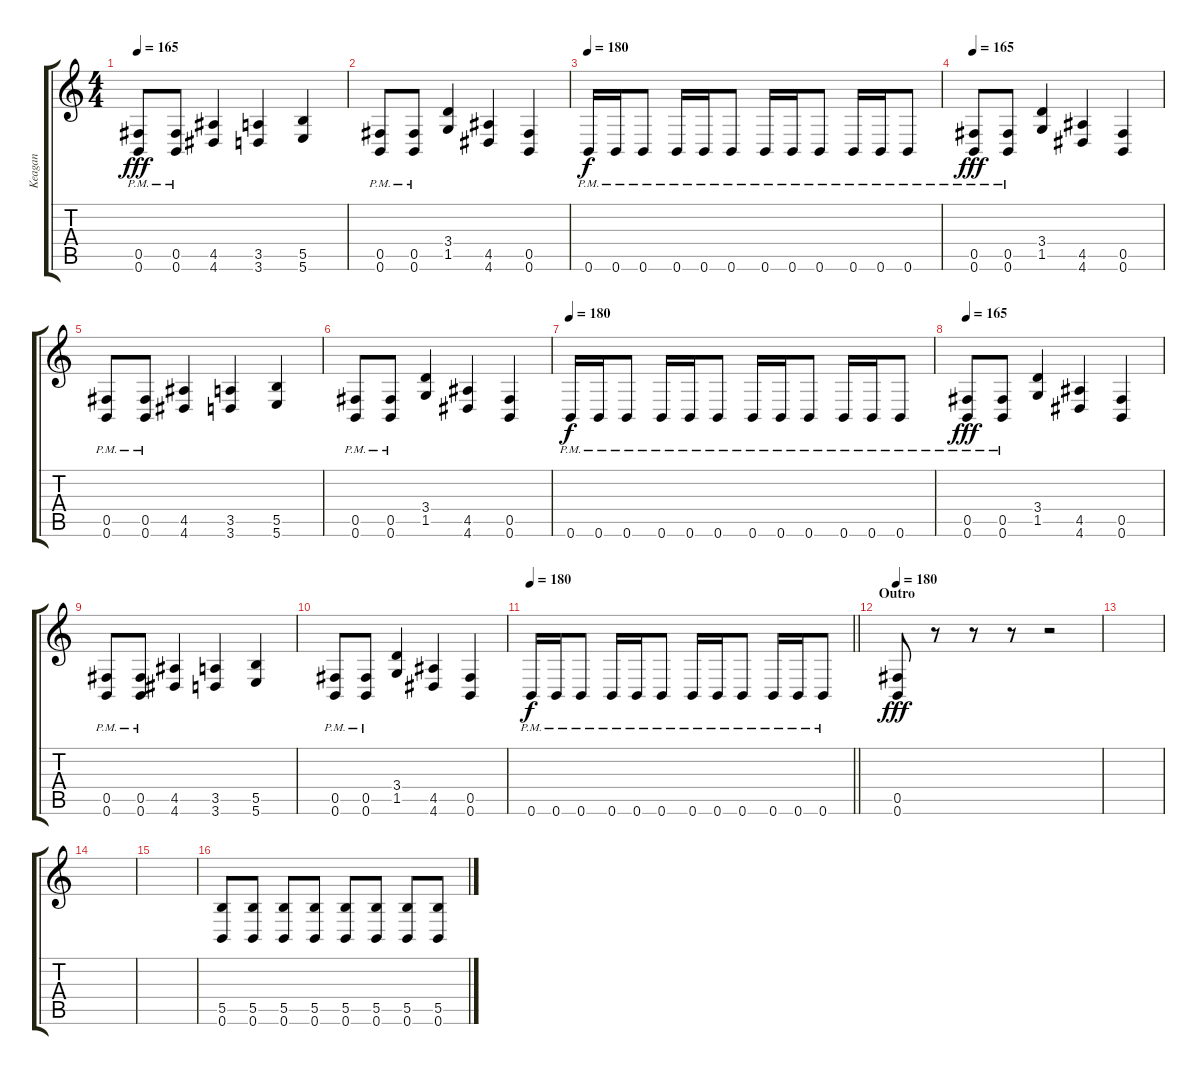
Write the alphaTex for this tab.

\track ("Keagan" "Keagan") {instrument overdrivenguitar}
\staff {score tabs}
\tuning (Db4 Ab3 E3 B2 Gb2 B1) {hide}
\ts (4 4)
\tempo 165
\clef g2
\ks c
(0.5{pm} 0.6{pm}).8{dy fff} (0.5{pm} 0.6{pm}).8 (4.5 4.6).4 (3.5 3.6).4 (5.5 5.6).4 |
(0.5{pm} 0.6{pm}).8 (0.5{pm} 0.6{pm}).8 (3.4 1.5).4 (4.5 4.6).4 (0.5 0.6).4 |
\tempo 180
0.6{pm}.16{dy f} 0.6{pm}.16 0.6{pm}.8 0.6{pm}.16 0.6{pm}.16 0.6{pm}.8 0.6{pm}.16 0.6{pm}.16 0.6{pm}.8 0.6{pm}.16 0.6{pm}.16 0.6{pm}.8 |
\tempo 165
(0.5{pm} 0.6{pm}).8{dy fff} (0.5{pm} 0.6{pm}).8 (3.4 1.5).4 (4.5 4.6).4 (0.5 0.6).4 |
(0.5{pm} 0.6{pm}).8 (0.5{pm} 0.6{pm}).8 (4.5 4.6).4 (3.5 3.6).4 (5.5 5.6).4 |
(0.5{pm} 0.6{pm}).8 (0.5{pm} 0.6{pm}).8 (3.4 1.5).4 (4.5 4.6).4 (0.5 0.6).4 |
\tempo 180
0.6{pm}.16{dy f} 0.6{pm}.16 0.6{pm}.8 0.6{pm}.16 0.6{pm}.16 0.6{pm}.8 0.6{pm}.16 0.6{pm}.16 0.6{pm}.8 0.6{pm}.16 0.6{pm}.16 0.6{pm}.8 |
\tempo 165
(0.5{pm} 0.6{pm}).8{dy fff} (0.5{pm} 0.6{pm}).8 (3.4 1.5).4 (4.5 4.6).4 (0.5 0.6).4 |
(0.5{pm} 0.6{pm}).8 (0.5{pm} 0.6{pm}).8 (4.5 4.6).4 (3.5 3.6).4 (5.5 5.6).4 |
(0.5{pm} 0.6{pm}).8 (0.5{pm} 0.6{pm}).8 (3.4 1.5).4 (4.5 4.6).4 (0.5 0.6).4 |
\tempo 180
\barLineRight lightlight
0.6{pm}.16{dy f} 0.6{pm}.16 0.6{pm}.8 0.6{pm}.16 0.6{pm}.16 0.6{pm}.8 0.6{pm}.16 0.6{pm}.16 0.6{pm}.8 0.6{pm}.16 0.6{pm}.16 0.6{pm}.8 |
\section ("" "Outro")
\tempo 180
(0.5 0.6).8{dy fff} r.8 r.8 r.8 r.2 |
|
|
|
(5.5 0.6).8 (5.5 0.6).8 (5.5 0.6).8 (5.5 0.6).8 (5.5 0.6).8 (5.5 0.6).8 (5.5 0.6).8 (5.5 0.6).8
